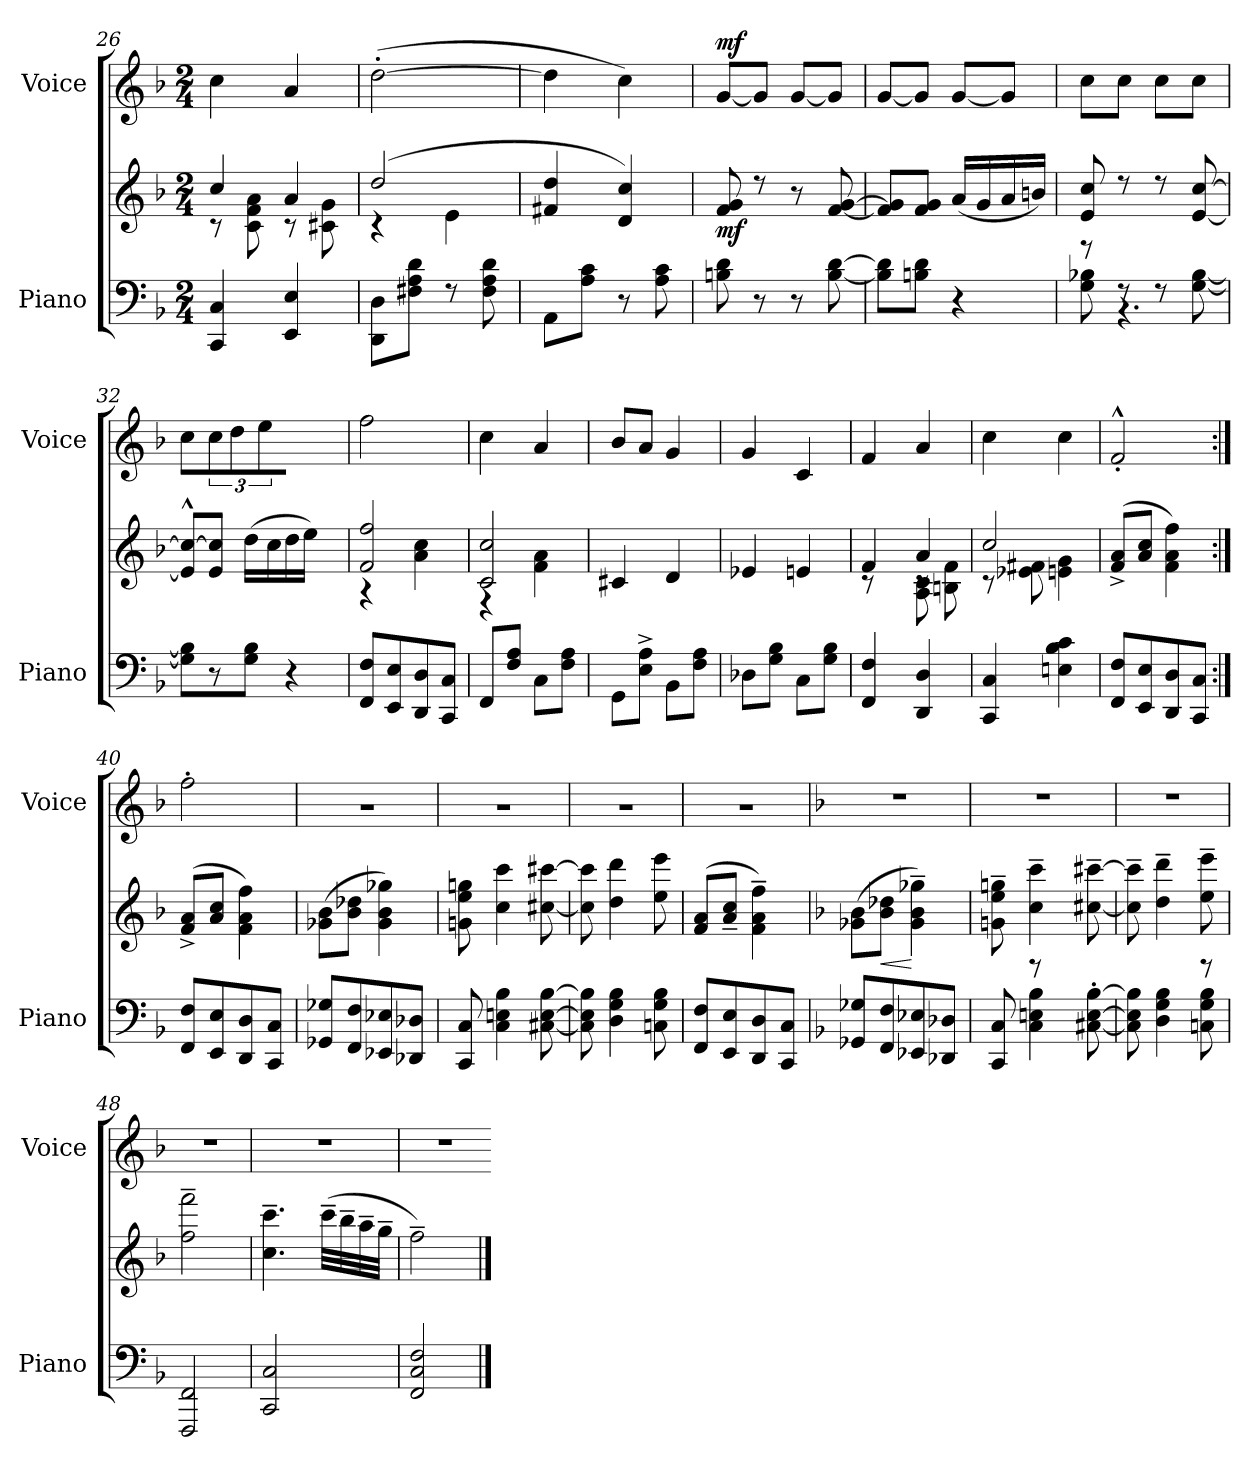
**kern	**kern	**dynam	**kern	**dynam
*part2	*part2	*part2	*part1	*part1
*staff3	*staff2	*staff2/3	*staff1	*staff1
*I"Piano	*	*	*I"Voice	*
*I'Piano	*	*	*I'Voice	*
*clefF4	*clefG2	*	*clefG2	*
*k[b-]	*k[b-]	*	*k[b-]	*
*M2/4	*M2/4	*	*M2/4	*
=26	=26	=26	=26	=26
*	*^	*	*	*
4CC/ 4C/	4cc/	8rB	.	4cc\	.
.	.	8c\ 8f\ 8a\	.	.	.
4EE/ 4E/	4a/	8rc	.	4a/	.
.	.	8c#X\ 8g\	.	.	.
!!LO:LB:g=z
=27	=27	=27	=27	=27	=27
8DD\ 8D\L	(>2dd/	4rc	.	(>[>2dd'<'<\	.
8F#X\ 8A\ 8d\J	.	.	.	.	.
8rE	.	4e\	.	.	.
8F#\ 8A\ 8d\	.	.	.	.	.
*	*v	*v	*	*	*
=28	=28	=28	=28	=28
8AA\L	4f#X/ 4dd/	.	4dd\]	.
8A\ 8c\J	.	.	.	.
8r	4d/ 4cc/)	.	4cc\)	.
8A\ 8c\	.	.	.	.
=29	=29	=29	=29	=29
!	!	!LO:DY:b	!	!LO:DY:a
8Bn\ 8d\	8f/ 8g/	mf	[>8g/L	mf
8r	8rcc	.	8g/J]	.
8r	8r	.	[>8g/L	.
[<8B\ [>8d\	[<8f/ [>8g/	.	8g/J]	.
=30	=30	=30	=30	=30
8B\] 8d\]L	8f/] 8g/]L	.	[>8g/L	.
8Bn\ 8d\J	8f/ 8g/J	.	8g/J]	.
4r	(<16a/LL	.	[>8g/L	.
.	16g/	.	.	.
.	16a/	.	8g/J]	.
.	16bn/JJ)	.	.	.
=31	=31	=31	=31	=31
*^	*	*	*	*
8rg	8G\ 8B-X\	8e/ 8cc/	.	8cc\L	.
4.rC	8rE	8rcc	.	8cc\J	.
.	8rE	8rcc	.	8cc\L	.
.	[<8G\ [>8B-\	[<8e/ [>8cc/	.	8cc\J	.
*v	*v	*	*	*	*
=32	=32	=32	=32	=32
8G\] 8B-\]L	8e/]^^> 8cc/_^^>L	.	8cc\L	.
8rC	8e/ 8cc/]J	.	12cc\	.
.	.	.	12dd\J	.
8G\ 8B-\J	(>16dd\LL	.	.	.
.	.	.	12ee\	.
.	16cc\	.	.	.
4r	16dd\	.	4ryy	.
.	16ee\JJ)	.	.	.
.	8ryy	.	.	.
!!LO:LB:g=z
=33	=33	=33	=33	=33
*	*^	*	*	*
8FF/ 8F/L	2f/ 2ff/	4rA	.	2ff\	.
8EE/ 8E/	.	.	.	.	.
8DD/ 8D/	.	4a\ 4cc\	.	.	.
8CC/ 8C/J	.	.	.	.	.
=34	=34	=34	=34	=34	=34
8FF/L	2c/ 2cc/	4rE	.	4cc\	.
8F/ 8A/J	.	.	.	.	.
8C\L	.	4f\ 4a\	.	4a/	.
8F\ 8A\J	.	.	.	.	.
*	*v	*v	*	*	*
=35	=35	=35	=35	=35
8GG\L	4c#X/	.	8b-/L	.
8E\^> 8A\^>J	.	.	8a/J	.
8BB-\L	4d/	.	4g/	.
8F\ 8A\J	.	.	.	.
=36	=36	=36	=36	=36
8D-X\L	4e-X/	.	4g/	.
8G\ 8B-\J	.	.	.	.
8C\L	4en/	.	4c/	.
8G\ 8B-\J	.	.	.	.
=37	=37	=37	=37	=37
*	*^	*	*	*
*	*	*^	*	*	*
*	*	*	*^	*	*	*
4FF/ 4F/	4f/	8rc	4ryy	4ryy	.	4f/	.
.	.	4.ryy	.	.	.	.	.
4DD/ 4D/	8A\ 8c\	.	4a/	8rc	.	4a/	.
.	8Bn\ 8f\	.	.	8ryy	.	.	.
*	*	*v	*v	*v	*	*	*
=38	=38	=38	=38	=38	=38
4CC/ 4C/	2cc/	8rc	.	4cc\	.
.	.	8e-X\ 8f#X\	.	.	.
4En\ 4B-\ 4c\	.	4en\ 4g\	.	4cc\	.
*	*v	*v	*	*	*
!!LO:LB:g=z
=39	=39	=39	=39	=39
8FF/ 8F/L	(>8f/^> 8a/^>L	.	2f'<^^>/	.
8EE/ 8E/	8a/ 8cc/J	.	.	.
8DD/ 8D/	4f\ 4a\ 4ff\)	.	.	.
8CC/ 8C/J	.	.	.	.
=40:|!	=40:|!	=40:|!	=40:|!	=40:|!
8FF/ 8F/L	(>8f/^> 8a/^>L	.	2ff'<\	.
8EE/ 8E/	8a/ 8cc/J	.	.	.
8DD/ 8D/	4f\ 4a\ 4ff\)	.	.	.
8CC/ 8C/J	.	.	.	.
=41	=41	=41	=41	=41
8GG-X/ 8G-X/L	(>8g-X\ 8b-\L	.	2rcc	.
8FF/ 8F/	8b-\ 8dd-X\J	.	.	.
8EE-X/ 8E-X/	4g-\ 4b-\ 4gg-X\)	.	.	.
8DD-X/ 8D-X/J	.	.	.	.
=42	=42	=42	=42	=42
8CC/ 8C/	8gn\ 8ee\ 8ggn\	.	2rcc	.
4C\ 4En\ 4B-\	4cc\ 4ccc\	.	.	.
[<8C#X\ [>8E\ [>8B-\	[<8cc#X\ [>8ccc#X\	.	.	.
=43	=43	=43	=43	=43
8C#\] 8E\] 8B-\]	8cc#\] 8ccc#\]	.	2rcc	.
4D\ 4G\ 4B-\	4dd\ 4ddd\	.	.	.
8Cn\ 8G\ 8B-\	8ee\ 8eee\	.	.	.
=44	=44	=44	=44	=44
8FF/ 8F/L	(>8f/ 8a/L	.	2rcc	.
8EE/ 8E/	8a/~> 8cc/~>J	.	.	.
8DD/ 8D/	4f\~> 4a\~> 4ff\~>)	.	.	.
8CC/ 8C/J	.	.	.	.
!!LO:PB:g=z
=45	=45	=45	=45	=45
*k[b-]	*k[b-]	*	*k[b-]	*
8GG-X/ 8G-X/L	(>8g-X\ 8b-\L	.	2r	.
!	!	!LO:HP:b	!	!
8FF/ 8F/	8b-\ 8dd-X\J	<	.	.
8EE-X/ 8E-X/	4g-\~> 4b-\~> 4gg-X\~>)	[	.	.
8DD-X/ 8D-X/J	.	.	.	.
=46	=46	=46	=46	=46
*^	*	*	*	*
8CC/ 8C/	8ryy	8gn\~> 8ee\~> 8ggn\~>	.	2r	.
4C\ 4En\ 4B-\	8rg	4cc\~> 4ccc\~>	.	.	.
.	4ryy	.	.	.	.
[<8C#X\'> [>8E\'> [>8B-\'>	.	[<8cc#X\~> [>8ccc#X\~>	.	.	.
=47	=47	=47	=47	=47	=47
8C#\] 8E\] 8B-\]	4.ryy	8cc#\]~> 8ccc#\]~>	.	2r	.
4D\ 4G\ 4B-\	.	4dd\~> 4ddd\~>	.	.	.
8Cn\ 8G\ 8B-\	8rg	8ee\~> 8eee\~>	.	.	.
*v	*v	*	*	*	*
=48	=48	=48	=48	=48
2FFF/ 2FF/	2ff\~> 2fff\~>	.	2r	.
=49	=49	=49	=49	=49
2CC/ 2C/	4.cc\~> 4.ccc\~>	.	2r	.
.	(>32ccc~>\LLL	.	.	.
.	32bb-~>~>\	.	.	.
.	32aa~>\	.	.	.
.	32gg~>~>\JJJ	.	.	.
=50	=50	=50	=50	=50
2FF/ 2C/ 2F/	2ff~>\)	.	2r	.
==	==	=	=	=
*-	*-	*-	*-	*-
